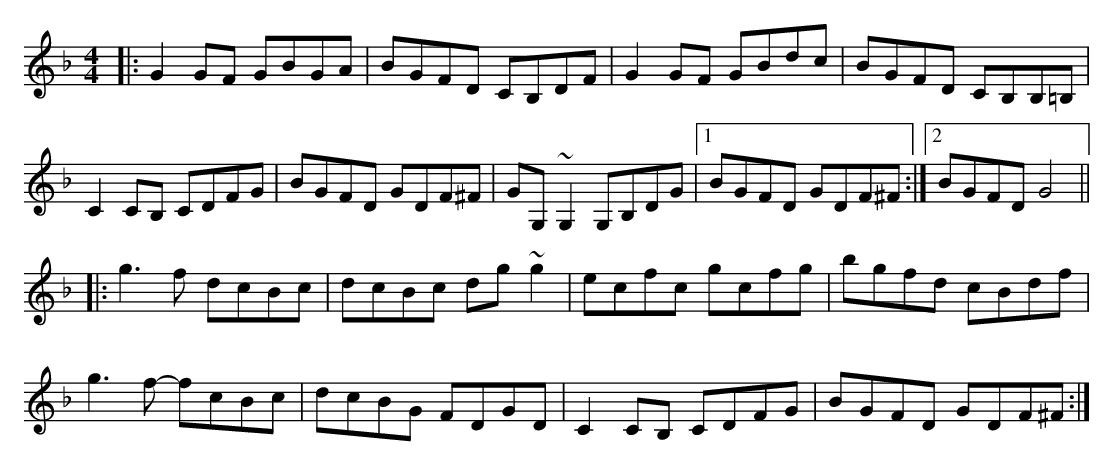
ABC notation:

X:1
M:4/4
K:Gdor
|:G2GF GBGA|BGFD CB,DF|G2GF GBdc|BGFD CB,B,=B,|
C2CB, CDFG|BGFD GDF^F|GG,~G,2 G,B,DG|1 BGFD GDF^F:|2 BGFD G4||
|:g3f dcBc|dcBc dg~g2|ecfc gcfg|bgfd cBdf|
g3f- fcBc|dcBG FDGD|C2CB, CDFG|BGFD GDF^F:|
